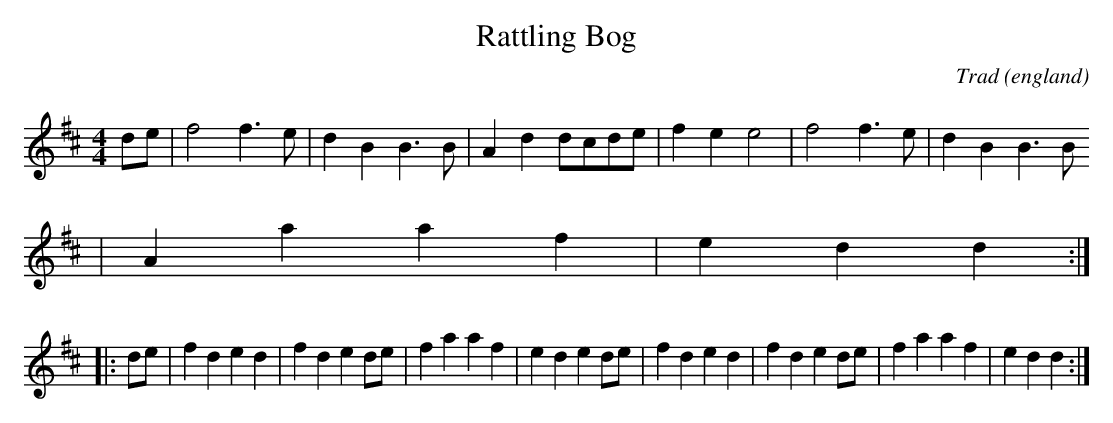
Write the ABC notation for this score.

X:1
T:Rattling Bog
O:england
M:4/4
L:1/4
C:Trad
K:D
d/2e/2|f2 f3/2e/2|dB B3/2B/2|Ad d/2c/2d/2e/2|fe e2|f2 f3/2e/2|dB B3/2B/2
|Aa af|ed d:|
|:d/2e/2|fd ed|fd ed/2e/2|fa af|ed ed/2e/2|fd ed|fd ed/2e/2|fa af|ed d:|
